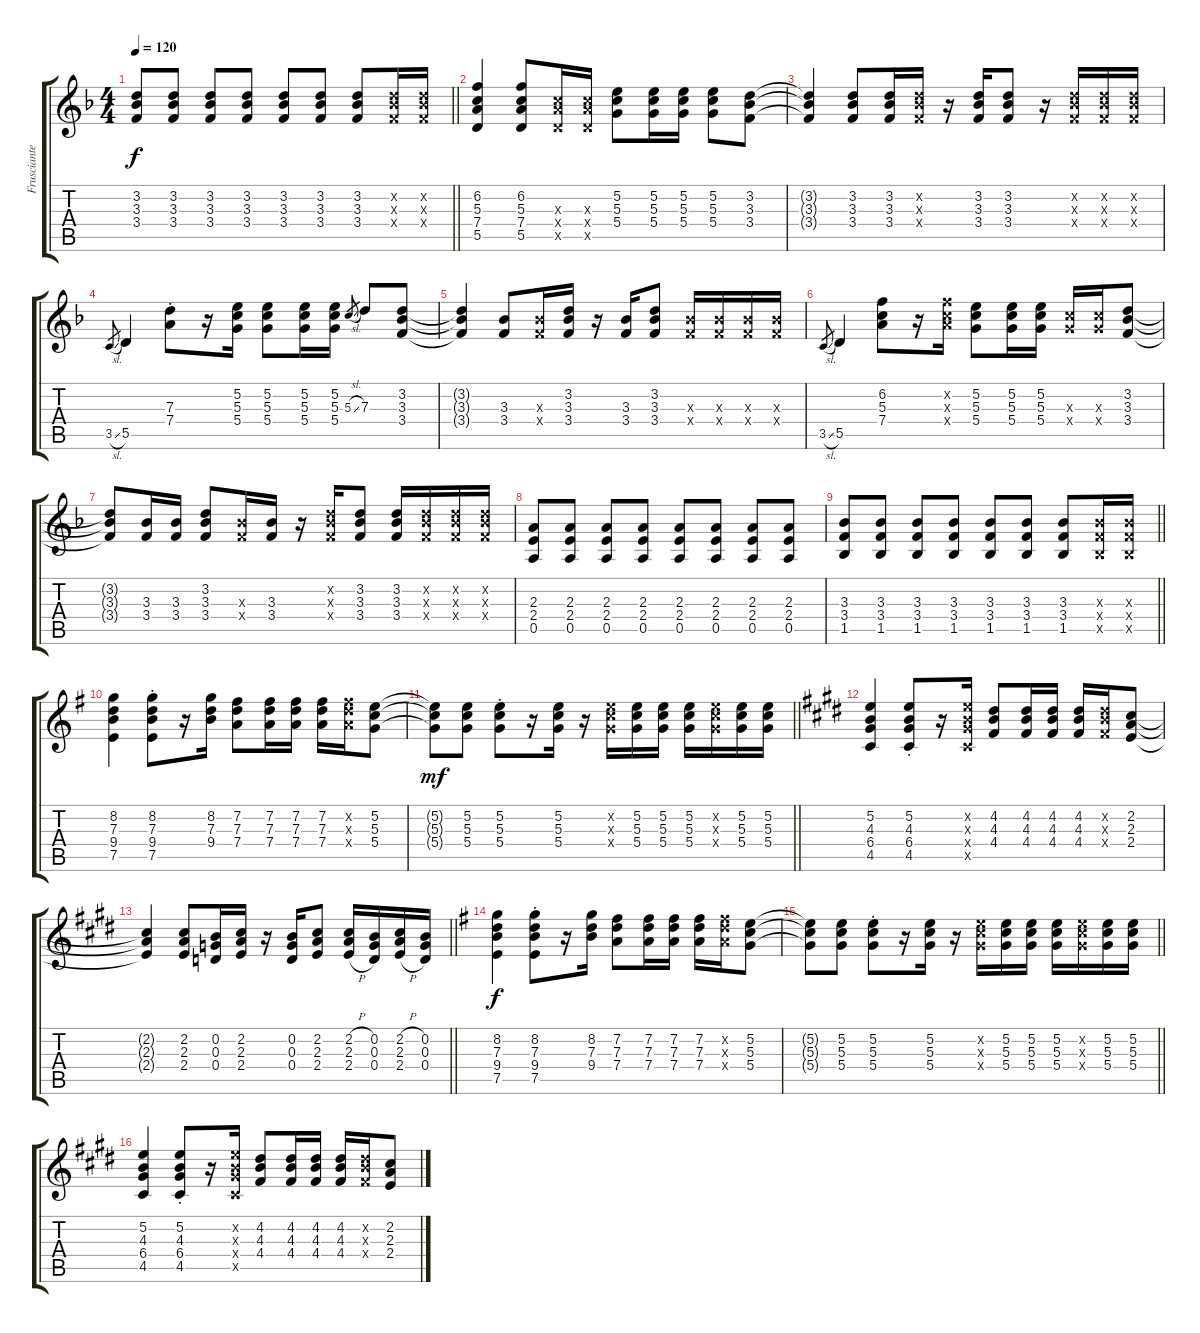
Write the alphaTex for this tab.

\track ("Frusciante Distortion Left" "Frusciante") {instrument distortionguitar}
\staff {score tabs}
\tuning (E4 B3 G3 D3 A2 E2) {hide}
\ts (4 4)
\tempo 120
\clef g2
\barLineRight lightlight
\ks f
(3.2{t} 3.3{t} 3.4{t}).8{dy f} (3.2 3.3 3.4).8 (3.2 3.3 3.4).8 (3.2 3.3 3.4).8 (3.2 3.3 3.4).8 (3.2 3.3 3.4).8 (3.2 3.3 3.4).8 (3.2{x} 3.3{x} 3.4{x}).16 (3.2{x} 3.3{x} 3.4{x}).16 |
(6.2 5.3 7.4 5.5).4 (6.2 5.3 7.4 5.5).8 (5.3{x} 7.4{x} 5.5{x}).16 (5.3{x} 7.4{x} 5.5{x}).16 (5.2 5.3 5.4).8 (5.2 5.3 5.4).16 (5.2 5.3 5.4).16 (5.2 5.3 5.4).8 (3.2 3.3 3.4).8 |
(3.2{t} 3.3{t} 3.4{t}).4 (3.2 3.3 3.4).8 (3.2 3.3 3.4).16 (3.2{x} 3.3{x} 3.4{x}).16 r.16 (3.2 3.3 3.4).16 (3.2 3.3 3.4).8 r.16 (3.2{x} 3.3{x} 3.4{x}).16 (3.2{x} 3.3{x} 3.4{x}).16 (3.2{x} 3.3{x} 3.4{x}).16 |
3.5{sl}.8{gr} 5.5.4 (7.3{st} 7.4{st}).8 r.16 (5.2 5.3 5.4).16 (5.2 5.3 5.4).8 (5.2 5.3 5.4).16 (5.2 5.3 5.4).16 5.3{sl}.8{gr} 7.3.8 (3.2 3.3 3.4).8 |
(3.2{t} 3.3{t} 3.4{t}).4 (3.3 3.4).8 (3.3{x} 3.4{x}).16 (3.2 3.3 3.4).16 r.16 (3.3 3.4).16 (3.2 3.3 3.4).8 (3.3{x} 3.4{x}).16 (3.3{x} 3.4{x}).16 (3.3{x} 3.4{x}).16 (3.3{x} 3.4{x}).16 |
3.5{sl}.8{gr} 5.5.4 (6.2 5.3 7.4).8 r.16 (6.2{x} 5.3{x} 7.4{x}).16 (5.2 5.3 5.4).8 (5.2 5.3 5.4).16 (5.2 5.3 5.4).16 (5.3{x} 5.4{x}).16 (5.3{x} 5.4{x}).16 (3.2 3.3 3.4).8 |
(3.2{t} 3.3{t} 3.4{t}).8 (3.3 3.4).16 (3.3 3.4).16 (3.2 3.3 3.4).8 (3.3{x} 3.4{x}).16 (3.3 3.4).16 r.16 (3.2{x} 3.3{x} 3.4{x}).16 (3.2 3.3 3.4).8 (3.2 3.3 3.4).16 (3.2{x} 3.3{x} 3.4{x}).16 (3.2{x} 3.3{x} 3.4{x}).16 (3.2{x} 3.3{x} 3.4{x}).16 |
(2.3 2.4 0.5).8 (2.3 2.4 0.5).8 (2.3 2.4 0.5).8 (2.3 2.4 0.5).8 (2.3 2.4 0.5).8 (2.3 2.4 0.5).8 (2.3 2.4 0.5).8 (2.3 2.4 0.5).8 |
\barLineRight lightlight
(3.3 3.4 1.5).8 (3.3 3.4 1.5).8 (3.3 3.4 1.5).8 (3.3 3.4 1.5).8 (3.3 3.4 1.5).8 (3.3 3.4 1.5).8 (3.3 3.4 1.5).8 (3.3{x} 3.4{x} 1.5{x}).16 (3.3{x} 3.4{x} 1.5{x}).16 |
\section ("" " ")
\ks g
(8.2 7.3 9.4 7.5).4 (8.2{st} 7.3{st} 9.4{st} 7.5{st}).8 r.16 (8.2 7.3 9.4).16 (7.2 7.3 7.4).8 (7.2 7.3 7.4).16 (7.2 7.3 7.4).16 (7.2 7.3 7.4).16 (7.2{x} 7.3{x} 7.4{x}).16 (5.2 5.3 5.4).8 |
\barLineRight lightlight
(5.2{t} 5.3{t} 5.4{t}).8{dy mf} (5.2 5.3 5.4).8 (5.2{st} 5.3{st} 5.4{st}).8 r.16 (5.2 5.3 5.4).16 r.16 (5.2{x} 5.3{x} 5.4{x}).16 (5.2 5.3 5.4).16 (5.2 5.3 5.4).16 (5.2 5.3 5.4).16 (5.2{x} 5.3{x} 5.4{x}).16 (5.2 5.3 5.4).16 (5.2 5.3 5.4).16 |
\ks e
(5.2 4.3 6.4 4.5).4 (5.2{st} 4.3{st} 6.4{st} 4.5{st}).8 r.16 (5.2{x} 4.3{x} 6.4{x} 4.5{x}).16 (4.2 4.3 4.4).8 (4.2 4.3 4.4).16 (4.2 4.3 4.4).16 (4.2 4.3 4.4).16 (4.2{x} 4.3{x} 4.4{x}).16 (2.2 2.3 2.4).8 |
\barLineRight lightlight
\ks c#minor
(2.2{t} 2.3{t} 2.4{t}).4 (2.2 2.3 2.4).8 (0.2 0.3 0.4).16 (2.2 2.3 2.4).16 r.16 (0.2 0.3 0.4).16 (2.2 2.3 2.4).8 (2.2{h} 2.3{h} 2.4{h}).16 (0.2 0.3 0.4).16 (2.2{h} 2.3{h} 2.4{h}).16 (0.2 0.3 0.4).16 |
\ks g
(8.2 7.3 9.4 7.5).4{dy f} (8.2{st} 7.3{st} 9.4{st} 7.5{st}).8 r.16 (8.2 7.3 9.4).16 (7.2 7.3 7.4).8 (7.2 7.3 7.4).16 (7.2 7.3 7.4).16 (7.2 7.3 7.4).16 (7.2{x} 7.3{x} 7.4{x}).16 (5.2 5.3 5.4).8 |
\barLineRight lightlight
(5.2{t} 5.3{t} 5.4{t}).8 (5.2 5.3 5.4).8 (5.2{st} 5.3{st} 5.4{st}).8 r.16 (5.2 5.3 5.4).16 r.16 (5.2{x} 5.3{x} 5.4{x}).16 (5.2 5.3 5.4).16 (5.2 5.3 5.4).16 (5.2 5.3 5.4).16 (5.2{x} 5.3{x} 5.4{x}).16 (5.2 5.3 5.4).16 (5.2 5.3 5.4).16 |
\ks e
(5.2 4.3 6.4 4.5).4 (5.2{st} 4.3{st} 6.4{st} 4.5{st}).8 r.16 (5.2{x} 4.3{x} 6.4{x} 4.5{x}).16 (4.2 4.3 4.4).8 (4.2 4.3 4.4).16 (4.2 4.3 4.4).16 (4.2 4.3 4.4).16 (4.2{x} 4.3{x} 4.4{x}).16 (2.2 2.3 2.4).8
